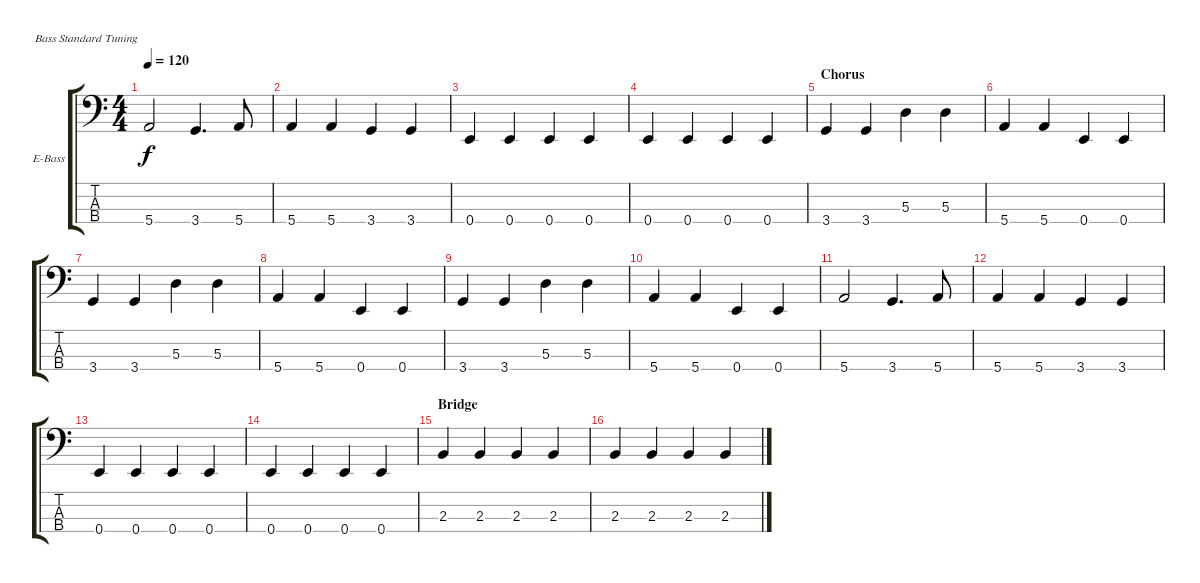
\defaultSystemsLayout 4
\bracketExtendMode groupsimilarinstruments
\firstSystemTrackNameOrientation horizontal
\otherSystemsTrackNameOrientation horizontal
\track ("Electric Bass" "E-Bass") {instrument electricbassfinger}
\staff {score tabs}
\tuning (G2 D2 A1 E1)
\ts (4 4)
\tempo 120
\clef f4
\ks c
5.4.2{dy f} 3.4.4{d} 5.4.8 |
5.4.4 5.4.4 3.4.4 3.4.4 |
0.4.4 0.4.4 0.4.4 0.4.4 |
0.4.4 0.4.4 0.4.4 0.4.4 |
\section ("" "Chorus")
3.4.4 3.4.4 5.3.4 5.3.4 |
5.4.4 5.4.4 0.4.4 0.4.4 |
3.4.4 3.4.4 5.3.4 5.3.4 |
5.4.4 5.4.4 0.4.4 0.4.4 |
3.4.4 3.4.4 5.3.4 5.3.4 |
5.4.4 5.4.4 0.4.4 0.4.4 |
5.4.2 3.4.4{d} 5.4.8 |
5.4.4 5.4.4 3.4.4 3.4.4 |
0.4.4 0.4.4 0.4.4 0.4.4 |
0.4.4 0.4.4 0.4.4 0.4.4 |
\section ("" "Bridge")
2.3.4 2.3.4 2.3.4 2.3.4 |
2.3.4 2.3.4 2.3.4 2.3.4
